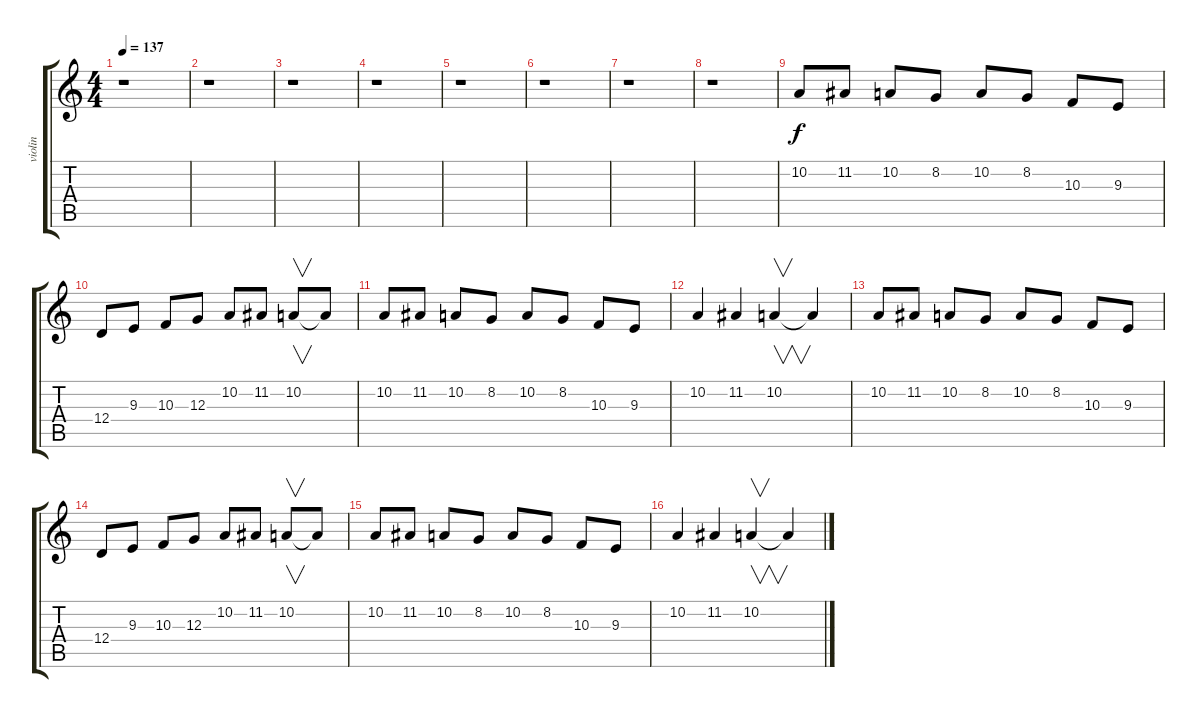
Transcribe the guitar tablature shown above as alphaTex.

\track ("violin" "violin") {instrument violin}
\staff {score tabs}
\tuning (E4 B3 G3 D3 A2 E2) {hide}
\ts (4 4)
\tempo 137
\clef g2
\ks c
r.1{dy f} |
r.1 |
r.1 |
r.1 |
r.1 |
r.1 |
r.1 |
r.1 |
10.2.8 11.2.8 10.2.8 8.2.8 10.2.8 8.2.8 10.3.8 9.3.8 |
12.4.8 9.3.8 10.3.8 12.3.8 10.2.8 11.2.8 10.2.8{v} 10.2{t}.8 |
10.2.8 11.2.8 10.2.8 8.2.8 10.2.8 8.2.8 10.3.8 9.3.8 |
10.2.4 11.2.4 10.2.4{v} 10.2{t}.4 |
10.2.8 11.2.8 10.2.8 8.2.8 10.2.8 8.2.8 10.3.8 9.3.8 |
12.4.8 9.3.8 10.3.8 12.3.8 10.2.8 11.2.8 10.2.8{v} 10.2{t}.8 |
10.2.8 11.2.8 10.2.8 8.2.8 10.2.8 8.2.8 10.3.8 9.3.8 |
10.2.4 11.2.4 10.2.4{v} 10.2{t}.4
